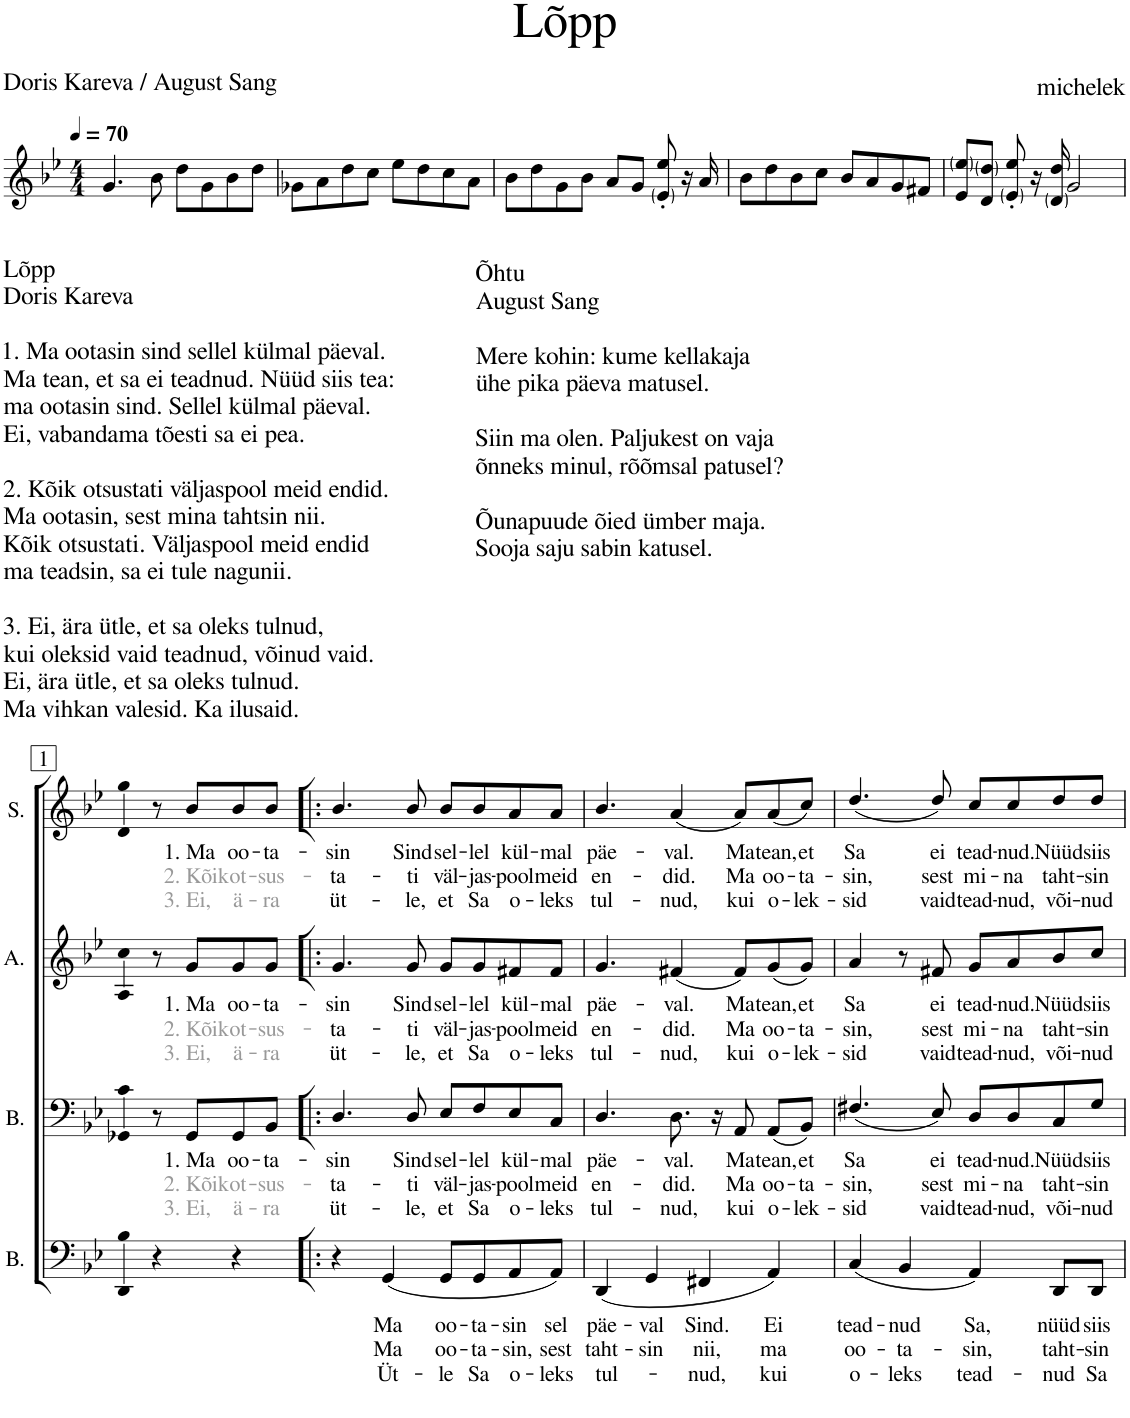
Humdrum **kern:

**kern	**text	**text	**text	**harte	**kern	**text	**text	**text	**kern	**text	**text	**text	**kern	**text	**text	**text	**harte
*part4	*part4	*part4	*part4	*part4	*part3	*part3	*part3	*part3	*part2	*part2	*part2	*part2	*part1	*part1	*part1	*part1	*part1
*staff4	*staff4	*staff4	*staff4	*	*staff3	*staff3	*staff3	*staff3	*staff2	*staff2	*staff2	*staff2	*staff1	*staff1	*staff1	*staff1	*
*I"Bass	*	*	*	*	*I"Baritone	*	*	*	*I"Alto	*	*	*	*I"Soprano	*	*	*	*
*I'B.	*	*	*	*	*I'B.	*	*	*	*I'A.	*	*	*	*I'S.	*	*	*	*
*stria5	*	*	*	*	*stria5	*	*	*	*stria5	*	*	*	*	*	*	*	*
*clefF4	*	*	*	*	*clefF4	*	*	*	*clefG2	*	*	*	*clefG2	*	*	*	*
*	*	*	*	*	*	*	*	*	*Trd1c2	*	*	*	*	*	*	*	*
*k[b-e-]	*	*	*	*	*k[b-e-]	*	*	*	*k[b-e-]	*	*	*	*k[b-e-]	*	*	*	*
*M4/4	*	*	*	*	*M4/4	*	*	*	*M4/4	*	*	*	*M4/4	*	*	*	*
*MM70	*	*	*	*	*MM70	*	*	*	*MM70	*	*	*	*MM70	*	*	*	*
=	=	=	=	=	=	=	=	=	=	=	=	=	=	=	=	=	=
1r	.	.	.	.	1r	.	.	.	1r	.	.	.	4.g/	.	.	.	.
.	.	.	.	.	.	.	.	.	.	.	.	.	8b-\	.	.	.	.
.	.	.	.	.	.	.	.	.	.	.	.	.	8dd\L	.	.	.	.
.	.	.	.	.	.	.	.	.	.	.	.	.	8g\	.	.	.	.
.	.	.	.	.	.	.	.	.	.	.	.	.	8b-\	.	.	.	.
.	.	.	.	.	.	.	.	.	.	.	.	.	8dd\J	.	.	.	.
=	=	=	=	=	=	=	=	=	=	=	=	=	=	=	=	=	=
1r	.	.	.	.	1r	.	.	.	1r	.	.	.	8g-X\L	.	.	.	.
.	.	.	.	.	.	.	.	.	.	.	.	.	8a\	.	.	.	.
.	.	.	.	.	.	.	.	.	.	.	.	.	8dd\	.	.	.	.
.	.	.	.	.	.	.	.	.	.	.	.	.	8cc\J	.	.	.	.
.	.	.	.	.	.	.	.	.	.	.	.	.	8ee-\L	.	.	.	.
.	.	.	.	.	.	.	.	.	.	.	.	.	8dd\	.	.	.	.
.	.	.	.	.	.	.	.	.	.	.	.	.	8cc\	.	.	.	.
.	.	.	.	.	.	.	.	.	.	.	.	.	8a\J	.	.	.	.
=	=	=	=	=	=	=	=	=	=	=	=	=	=	=	=	=	=
1r	.	.	.	.	1r	.	.	.	1r	.	.	.	8b-\L	.	.	.	.
.	.	.	.	.	.	.	.	.	.	.	.	.	8dd\	.	.	.	.
.	.	.	.	.	.	.	.	.	.	.	.	.	8g\	.	.	.	.
.	.	.	.	.	.	.	.	.	.	.	.	.	8b-\J	.	.	.	.
.	.	.	.	.	.	.	.	.	.	.	.	.	8a/L	.	.	.	.
.	.	.	.	.	.	.	.	.	.	.	.	.	8g/J	.	.	.	.
.	.	.	.	.	.	.	.	.	.	.	.	.	8e-/' 8ee-/'	.	.	.	.
.	.	.	.	.	.	.	.	.	.	.	.	.	16r	.	.	.	.
.	.	.	.	.	.	.	.	.	.	.	.	.	16a/	.	.	.	.
=	=	=	=	=	=	=	=	=	=	=	=	=	=	=	=	=	=
1r	.	.	.	.	1r	.	.	.	1r	.	.	.	8b-\L	.	.	.	.
.	.	.	.	.	.	.	.	.	.	.	.	.	8dd\	.	.	.	.
.	.	.	.	.	.	.	.	.	.	.	.	.	8b-\	.	.	.	.
.	.	.	.	.	.	.	.	.	.	.	.	.	8cc\J	.	.	.	.
.	.	.	.	.	.	.	.	.	.	.	.	.	8b-/L	.	.	.	.
.	.	.	.	.	.	.	.	.	.	.	.	.	8a/	.	.	.	.
.	.	.	.	.	.	.	.	.	.	.	.	.	8g/	.	.	.	.
.	.	.	.	.	.	.	.	.	.	.	.	.	8f#X/J	.	.	.	.
=	=	=	=	=	=	=	=	=	=	=	=	=	=	=	=	=	=
1r	.	.	.	.	1r	.	.	.	1r	.	.	.	8e-/ 8ee-/L	.	.	.	.
.	.	.	.	.	.	.	.	.	.	.	.	.	8d/ 8dd/J	.	.	.	.
.	.	.	.	.	.	.	.	.	.	.	.	.	8e-/' 8ee-/'	.	.	.	.
.	.	.	.	.	.	.	.	.	.	.	.	.	16r	.	.	.	.
.	.	.	.	.	.	.	.	.	.	.	.	.	16d/ 16dd/	.	.	.	.
.	.	.	.	.	.	.	.	.	.	.	.	.	2g/	.	.	.	.
!!LO:LB:g=z
=1	=1	=1	=1	=1	=1	=1	=1	=1	=1	=1	=1	=1	=1	=1	=1	=1	=1
!	!	!	!	!	!	!	!	!	!	!	!	!	!	!	!	!	!LO:H:kt=m
4r	.	.	.	.	8r	.	.	.	8r	.	.	.	8r	.	.	.	G:min
!	!	!	!	!	!	!LO:LY:b	!LO:LY:b:color=#999999	!LO:LY:b:color=#999999	!	!LO:LY:b	!LO:LY:b:color=#999999	!LO:LY:b:color=#999999	!	!LO:LY:b	!LO:LY:b:color=#999999	!LO:LY:b:color=#999999	!
.	.	.	.	.	8GG/L	1. Ma	2. Kõik	3. Ei,	8g/L	1. Ma	2. Kõik	3. Ei,	8b-/L	1. Ma	2. Kõik	3. Ei,	.
!	!	!	!	!	!	!LO:LY:b	!LO:LY:b:color=#999999	!LO:LY:b:color=#999999	!	!LO:LY:b	!LO:LY:b:color=#999999	!LO:LY:b:color=#999999	!	!LO:LY:b	!LO:LY:b:color=#999999	!LO:LY:b:color=#999999	!
4r	.	.	.	.	8GG/	oo-	ot-	ä-	8g/	oo-	ot-	ä-	8b-/	oo-	ot-	ä-	.
!	!	!	!	!	!	!LO:LY:b	!LO:LY:b:color=#999999	!LO:LY:b:color=#999999	!	!LO:LY:b	!LO:LY:b:color=#999999	!LO:LY:b:color=#999999	!	!LO:LY:b	!LO:LY:b:color=#999999	!LO:LY:b:color=#999999	!
.	.	.	.	.	8BB-/J	-ta-	-sus-	-ra	8g/J	-ta-	-sus-	-ra	8b-/J	-ta-	-sus-	-ra	.
=2!|:	=2!|:	=2!|:	=2!|:	=2!|:	=2!|:	=2!|:	=2!|:	=2!|:	=2!|:	=2!|:	=2!|:	=2!|:	=2!|:	=2!|:	=2!|:	=2!|:	=2!|:
!	!	!	!	!	!	!LO:LY:b	!LO:LY:b	!LO:LY:b	!	!LO:LY:b	!LO:LY:b	!LO:LY:b	!	!LO:LY:b	!LO:LY:b	!LO:LY:b	!LO:H:kt=m
4r	.	.	.	.	4.D/	-sin	-ta-	üt-	4.g/	-sin	-ta-	üt-	4.b-/	-sin	-ta-	üt-	G:min
!	!LO:LY:b	!LO:LY:b	!LO:LY:b	!	!	!	!	!	!	!	!	!	!	!	!	!	!
(4GG/	Ma	-Ma	Üt-	.	.	.	.	.	.	.	.	.	.	.	.	.	.
!	!	!	!	!	!	!LO:LY:b	!LO:LY:b	!LO:LY:b	!	!LO:LY:b	!LO:LY:b	!LO:LY:b	!	!LO:LY:b	!LO:LY:b	!LO:LY:b	!
.	.	.	.	.	8D/	Sind	-ti	-le,	8g/	Sind	-ti	-le,	8b-/	Sind	-ti	-le,	.
!	!LO:LY:b	!LO:LY:b	!LO:LY:b	!	!	!LO:LY:b	!LO:LY:b	!LO:LY:b	!	!LO:LY:b	!LO:LY:b	!LO:LY:b	!	!LO:LY:b	!LO:LY:b	!LO:LY:b	!LO:H:kt=m7
8GG/L	oo-	oo-	-le	.	8E-/L	sel-	väl-	et	8g/L	sel-	väl-	et	8b-/L	sel-	väl-	et	C:min7
!	!LO:LY:b	!LO:LY:b	!LO:LY:b	!	!	!LO:LY:b	!LO:LY:b	!LO:LY:b	!	!LO:LY:b	!LO:LY:b	!LO:LY:b	!	!LO:LY:b	!LO:LY:b	!LO:LY:b	!
8GG/	-ta-	-ta-	Sa	.	8F/	-lel	-jas-	Sa	8g/	-lel	-jas-	Sa	8b-/	-lel	-jas-	Sa	.
!	!LO:LY:b	!LO:LY:b	!LO:LY:b	!	!	!LO:LY:b	!LO:LY:b	!LO:LY:b	!	!LO:LY:b	!LO:LY:b	!LO:LY:b	!	!LO:LY:b	!LO:LY:b	!LO:LY:b	!
8AA/	-sin	-sin,	o-	.	8E-/	kül-	-pool	o-	8f#X/	kül-	-pool	o-	8a/	kül-	-pool	o-	A:hdim7
!	!LO:LY:b	!LO:LY:b	!LO:LY:b	!	!	!LO:LY:b	!LO:LY:b	!LO:LY:b	!	!LO:LY:b	!LO:LY:b	!LO:LY:b	!	!LO:LY:b	!LO:LY:b	!LO:LY:b	!
8AA/J)	sel	sest	-leks	.	8C/J	-mal	meid	-leks	8f#/J	-mal	meid	-leks	8a/J	-mal	meid	-leks	.
=3	=3	=3	=3	=3	=3	=3	=3	=3	=3	=3	=3	=3	=3	=3	=3	=3	=3
!	!LO:LY:b	!LO:LY:b	!LO:LY:b	!	!	!LO:LY:b	!LO:LY:b	!LO:LY:b	!	!LO:LY:b	!LO:LY:b	!LO:LY:b	!	!LO:LY:b	!LO:LY:b	!LO:LY:b	!LO:H:kt=m
*	*	*	*	*	*	*	*	*	*	*	*	*	*^	*	*	*	*
(4DD/	päe-	taht-	tul-	.	4.D/	päe-	en-	tul-	4.g/	päe-	en-	tul-	4.b-/	4ryy	päe-	en-	tul-	G:min/5
!	!LO:LY:b	!LO:LY:b	!	!LO:H:kt=74	!	!	!	!	!	!	!	!	!	!	!	!	!	!LO:H:kt=74
4GG/	-val	-sin	.	D:sus4(7)	.	.	.	.	.	.	.	.	.	2.ryy	.	.	.	D:sus4(7)
!	!	!	!	!	!	!LO:LY:b	!LO:LY:b	!LO:LY:b	!	!LO:LY:b	!LO:LY:b	!LO:LY:b	!	!	!LO:LY:b	!LO:LY:b	!LO:LY:b	!LO:H:kt=7
.	.	.	.	.	8.D\	-val.	-did.	-nud,	(4f#X/	-val.	-did.	-nud,	(4a/	.	-val.	-did.	-nud,	D:7
!	!LO:LY:b	!LO:LY:b	!LO:LY:b	!LO:H:kt=7	!	!	!	!	!	!	!	!	!	!	!	!	!	!
4FF#X/	Sind.	nii,	-nud,	D:7	.	.	.	.	.	.	.	.	.	.	.	.	.	.
.	.	.	.	.	16r	.	.	.	.	.	.	.	.	.	.	.	.	.
!	!	!	!	!	!	!LO:LY:b	!LO:LY:b	!LO:LY:b	!	!LO:LY:b	!LO:LY:b	!LO:LY:b	!	!	!LO:LY:b	!LO:LY:b	!LO:LY:b	!
.	.	.	.	.	8AA/	Ma	Ma	kui	8f#/L)	Ma	Ma	kui	8a/L)	.	Ma	Ma	kui	.
!	!LO:LY:b	!LO:LY:b	!LO:LY:b	!	!	!LO:LY:b	!LO:LY:b	!LO:LY:b	!	!LO:LY:b	!LO:LY:b	!LO:LY:b	!	!	!LO:LY:b	!LO:LY:b	!LO:LY:b	!
4AA/)	Ei	ma	kui	.	(8AA/L	tean,	oo-	o-	(8g/	tean,	oo-	o-	(8a/	.	tean,	oo-	o-	A:hdim7
!	!	!	!	!	!	!LO:LY:b	!LO:LY:b	!LO:LY:b	!	!LO:LY:b	!LO:LY:b	!LO:LY:b	!	!	!LO:LY:b	!LO:LY:b	!LO:LY:b	!
.	.	.	.	.	8BB-/J)	et	-ta-	-lek-	8g/J)	et	-ta-	-lek-	8cc/J)	.	et	-ta-	-lek-	.
=4	=4	=4	=4	=4	=4	=4	=4	=4	=4	=4	=4	=4	=4	=4	=4	=4	=4	=4
!	!LO:LY:b	!LO:LY:b	!LO:LY:b	!	!	!LO:LY:b	!LO:LY:b	!LO:LY:b	!	!LO:LY:b	!LO:LY:b	!LO:LY:b	!	!	!LO:LY:b	!LO:LY:b	!LO:LY:b	!LO:H:kt=7
*	*	*	*	*	*	*	*	*	*	*	*	*	*v	*v	*	*	*	*
(4C/	tead-	oo-	o-	.	(4.F#X/	Sa	-sin,	-sid	4a/	Sa	-sin,	-sid	(4.dd/	Sa	-sin,	-sid	D:7
!	!LO:LY:b	!LO:LY:b	!LO:LY:b	!	!	!	!	!	!	!	!	!	!	!	!	!	!
4BB-/	-nud	-ta-	-leks	.	.	.	.	.	8r	.	.	.	.	.	.	.	.
!	!	!	!	!	!	!LO:LY:b	!LO:LY:b	!LO:LY:b	!	!LO:LY:b	!LO:LY:b	!LO:LY:b	!	!LO:LY:b	!LO:LY:b	!LO:LY:b	!
.	.	.	.	.	8E-/)	ei	sest	vaid	8f#X/	ei	sest	vaid	8dd/)	ei	sest	vaid	.
!	!LO:LY:b	!LO:LY:b	!LO:LY:b	!	!	!LO:LY:b	!LO:LY:b	!LO:LY:b	!	!LO:LY:b	!LO:LY:b	!LO:LY:b	!	!LO:LY:b	!LO:LY:b	!LO:LY:b	!LO:H:kt=7
4AA/)	Sa,	-sin,	tead-	.	8D/L	tead-	mi-	tead-	8g/L	tead-	mi-	tead-	8cc/L	tead-	mi-	tead-	D:7
!	!	!	!	!	!	!LO:LY:b	!LO:LY:b	!LO:LY:b	!	!LO:LY:b	!LO:LY:b	!LO:LY:b	!	!LO:LY:b	!LO:LY:b	!LO:LY:b	!
.	.	.	.	.	8D/	-nud.	-na	-nud,	8a/	-nud.	-na	-nud,	8cc/	-nud.	-na	-nud,	.
!	!LO:LY:b	!LO:LY:b	!LO:LY:b	!	!	!LO:LY:b	!LO:LY:b	!LO:LY:b	!	!LO:LY:b	!LO:LY:b	!LO:LY:b	!	!LO:LY:b	!LO:LY:b	!LO:LY:b	!LO:H:kt=7
8DD/L	nüüd	taht-	-nud	.	8C/	Nüüd	taht-	või-	8b-/	Nüüd	taht-	või-	8dd/	Nüüd	taht-	või-	F#:hdim7
!	!LO:LY:b	!LO:LY:b	!LO:LY:b	!	!	!LO:LY:b	!LO:LY:b	!LO:LY:b	!	!LO:LY:b	!LO:LY:b	!LO:LY:b	!	!LO:LY:b	!LO:LY:b	!LO:LY:b	!
8DD/J	siis	-sin	Sa	.	8G/J	siis	-sin	-nud	8cc/J	siis	-sin	-nud	8dd/J	siis	-sin	-nud	.
=	=	=	=	=	=	=	=	=	=	=	=	=	=	=	=	=	=
*-	*-	*-	*-	*-	*-	*-	*-	*-	*-	*-	*-	*-	*-	*-	*-	*-	*-
